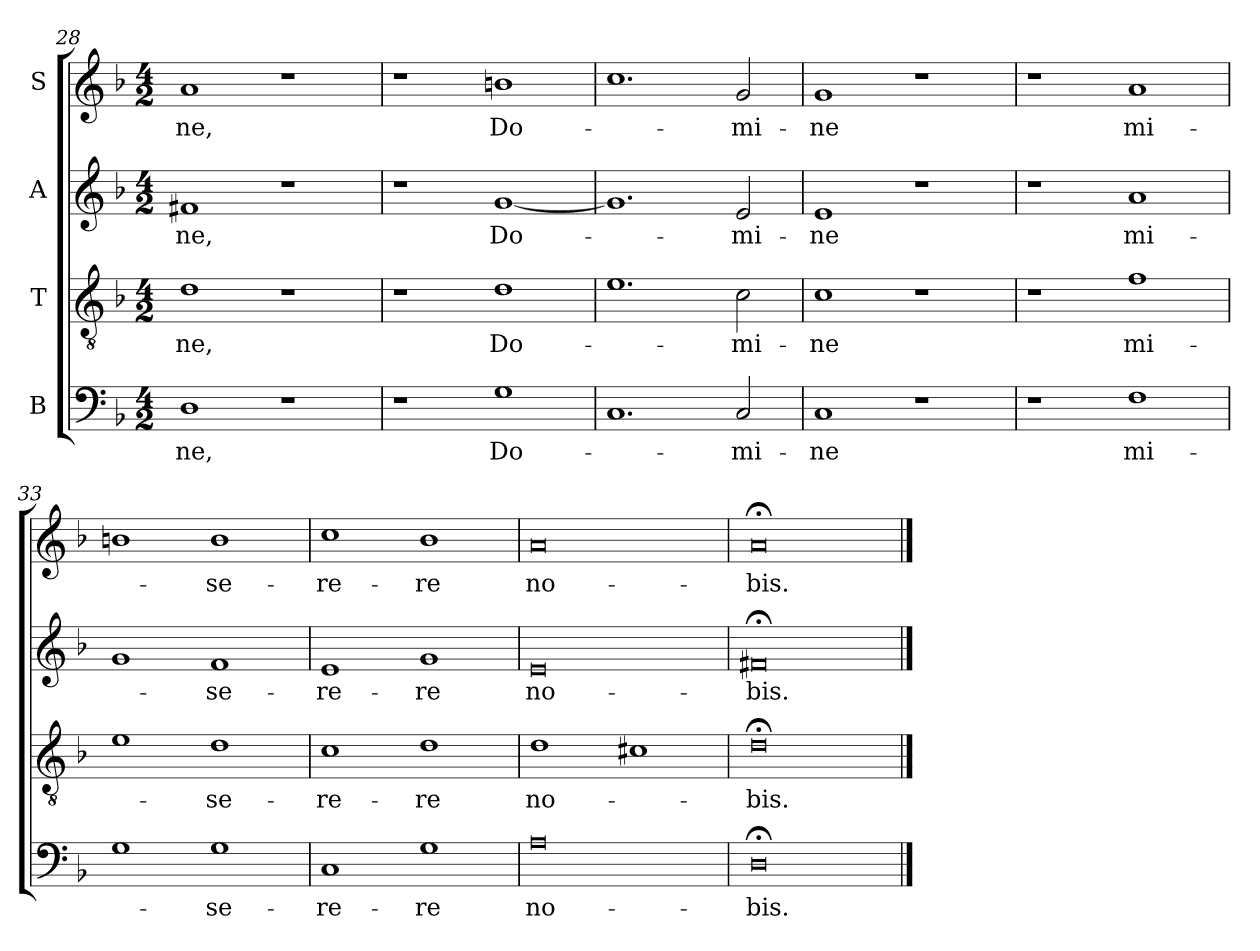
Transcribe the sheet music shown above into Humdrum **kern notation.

**kern	**text	**kern	**text	**kern	**text	**kern	**text
*part4	*part4	*part3	*part3	*part2	*part2	*part1	*part1
*staff4	*staff4	*staff3	*staff3	*staff2	*staff2	*staff1	*staff1
*I"B	*	*I"T	*	*I"A	*	*I"S	*
*clefF4	*	*clefGv2	*	*clefG2	*	*clefG2	*
*k[b-]	*	*k[b-]	*	*k[b-]	*	*k[b-]	*
*M4/2	*	*M4/2	*	*M4/2	*	*M4/2	*
=28	=28	=28	=28	=28	=28	=28	=28
!	!LO:LY:b	!	!LO:LY:b	!	!LO:LY:b	!	!LO:LY:b
1D	-ne,	1d	-ne,	1f#X	-ne,	1a	-ne,
1r	.	1r	.	1r	.	1r	.
=29	=29	=29	=29	=29	=29	=29	=29
1r	.	1r	.	1r	.	1r	.
!	!LO:LY:b	!	!LO:LY:b	!	!LO:LY:b	!	!LO:LY:b
1G	Do-	1d	Do-	[1g	Do-	1bn	Do-
=30	=30	=30	=30	=30	=30	=30	=30
1.C	.	1.e	.	1.g]	.	1.cc	.
!	!LO:LY:b	!	!LO:LY:b	!	!LO:LY:b	!	!LO:LY:b
2C/	-mi-	2c\	-mi-	2e/	-mi-	2g/	-mi-
=31	=31	=31	=31	=31	=31	=31	=31
!	!LO:LY:b	!	!LO:LY:b	!	!LO:LY:b	!	!LO:LY:b
1C	-ne	1c	-ne	1e	-ne	1g	-ne
1r	.	1r	.	1r	.	1r	.
=32	=32	=32	=32	=32	=32	=32	=32
1r	.	1r	.	1r	.	1r	.
!	!LO:LY:b	!	!LO:LY:b	!	!LO:LY:b	!	!LO:LY:b
1F	mi-	1f	mi-	1a	mi-	1a	mi-
=33	=33	=33	=33	=33	=33	=33	=33
1G	.	1e	.	1g	.	1bn	.
!	!LO:LY:b	!	!LO:LY:b	!	!LO:LY:b	!	!LO:LY:b
1G	-se-	1d	-se-	1f	-se-	1b	-se-
=34	=34	=34	=34	=34	=34	=34	=34
!	!LO:LY:b	!	!LO:LY:b	!	!LO:LY:b	!	!LO:LY:b
1C	-re-	1c	-re-	1e	-re-	1cc	-re-
!	!LO:LY:b	!	!LO:LY:b	!	!LO:LY:b	!	!LO:LY:b
1G	-re	1d	-re	1g	-re	1b-	-re
=35	=35	=35	=35	=35	=35	=35	=35
!	!LO:LY:b	!	!LO:LY:b	!	!LO:LY:b	!	!LO:LY:b
0A	no-	1d	no-	0e	no-	0a	no-
.	.	1c#X	.	.	.	.	.
=36	=36	=36	=36	=36	=36	=36	=36
!	!LO:LY:b	!	!LO:LY:b	!	!LO:LY:b	!	!LO:LY:b
0D;<	-bis.	0d;<	-bis.	0f#X;<	-bis.	0a;<	-bis.
==	==	==	==	==	==	==	==
*-	*-	*-	*-	*-	*-	*-	*-
